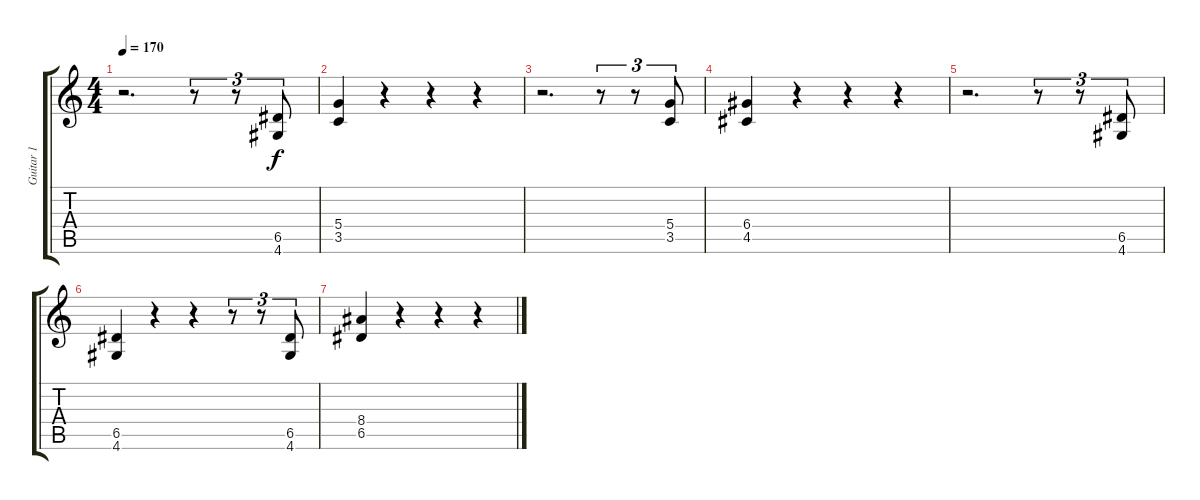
\track ("Guitar 1" "Guitar 1") {instrument distortionguitar}
\staff {score tabs}
\tuning (E4 B3 G3 D3 A2 E2) {hide}
\ts (4 4)
\tempo 170
\clef g2
\ks c
r.2{d dy f} r.8{tu (3 2)} r.8{tu (3 2)} (6.5 4.6).8{tu (3 2)} |
(5.4 3.5).4 r.4 r.4 r.4 |
r.2{d} r.8{tu (3 2)} r.8{tu (3 2)} (5.4 3.5).8{tu (3 2)} |
(6.4 4.5).4 r.4 r.4 r.4 |
r.2{d} r.8{tu (3 2)} r.8{tu (3 2)} (6.5 4.6).8{tu (3 2)} |
(6.5 4.6).4 r.4 r.4 r.8{tu (3 2)} r.8{tu (3 2)} (6.5 4.6).8{tu (3 2)} |
(8.4 6.5).4 r.4 r.4 r.4
